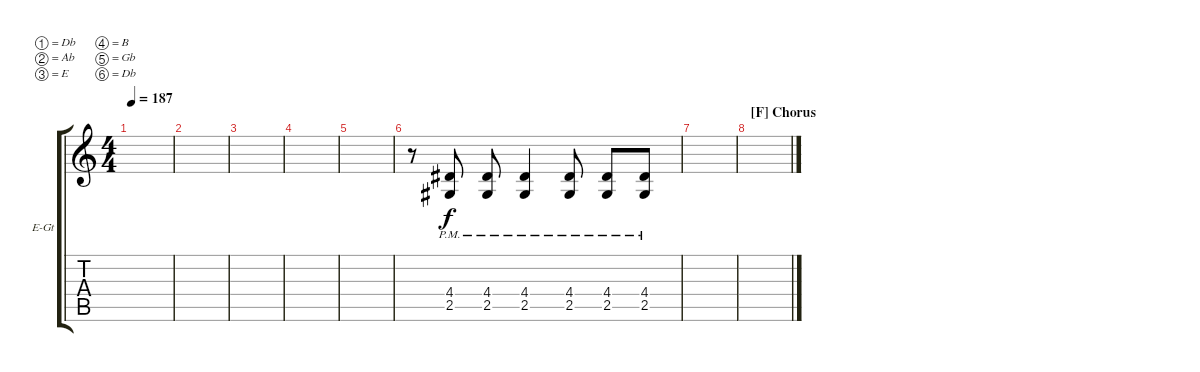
\defaultSystemsLayout 4
\bracketExtendMode groupsimilarinstruments
\firstSystemTrackNameOrientation horizontal
\otherSystemsTrackNameOrientation horizontal
\track ("Right Guitar II / Extras" "E-Gt") {instrument distortionguitar}
\staff {score tabs}
\tuning (Db4 Ab3 E3 B2 Gb2 Db2)
\ts (4 4)
\tempo 187
\clef g2
\scale
0.333333
\ks c
|
\scale
0.333333 |
\scale
0.333333 |
\scale
0.333333 |
\scale
0.333333 |
\scale
0.333333 r.8 (2.5{pm} 4.4{pm}).8 (2.5{pm} 4.4{pm}).8 (2.5{pm} 4.4{pm}).4 (2.5{pm} 4.4{pm}).8 (2.5{pm} 4.4{pm}).8 (2.5{pm} 4.4{pm}).8 |
\scale
0.333333 |
\section ("F" "Chorus")
\scale
0.333333 |
\scale
0.333333 |
\scale
0.333333 |
\scale
0.333333 |
\scale
0.333333 |
\scale
0.333333 |
\scale
0.333333 |
\scale
0.333333 |
\scale
0.333333
